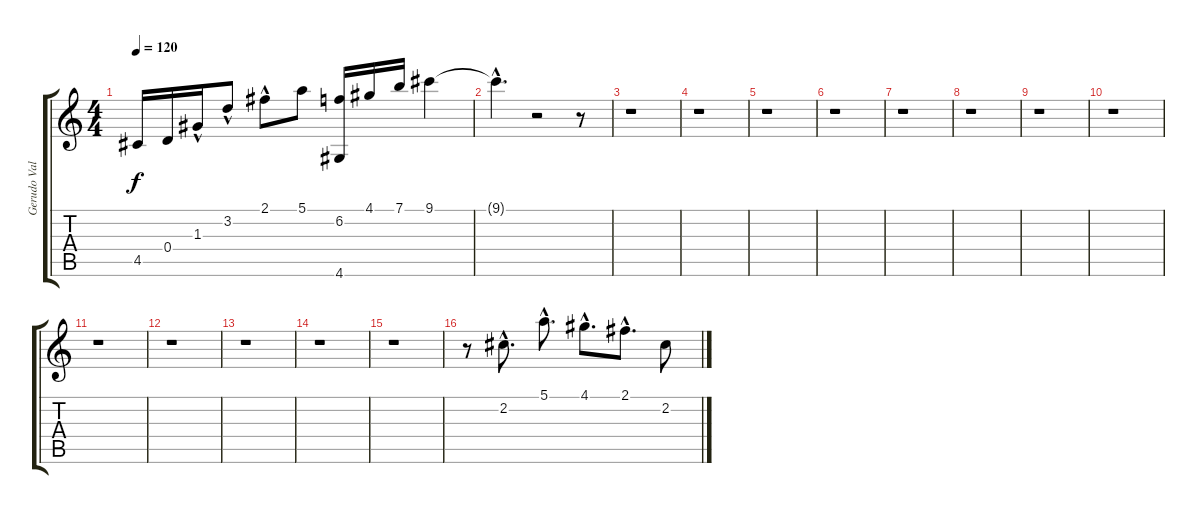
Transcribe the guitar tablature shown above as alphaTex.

\track ("Gerudo Valley" "Gerudo Val") {instrument acousticguitarnylon}
\staff {score tabs}
\tuning (E4 B3 G3 D3 A2 E2) {hide}
\ts (4 4)
\tempo 120
\clef g2
\ks c
4.5.16{dy f instrument acousticguitarnylon} 0.4.16 1.3{hac}.16 3.2{hac}.8 2.1{hac}.8 5.1.8 (6.2 4.6).16 4.1.16 7.1.16 9.1.4 |
9.1{hac t}.4{d} r.2 r.8 |
r.1 |
r.1 |
r.1 |
r.1 |
r.1 |
r.1 |
r.1 |
r.1 |
r.1 |
r.1 |
r.1 |
r.1 |
r.1 |
r.8 2.2{hac}.8{d} 5.1{hac}.8{d} 4.1{hac}.8{d} 2.1{hac}.8{d} 2.2.8
